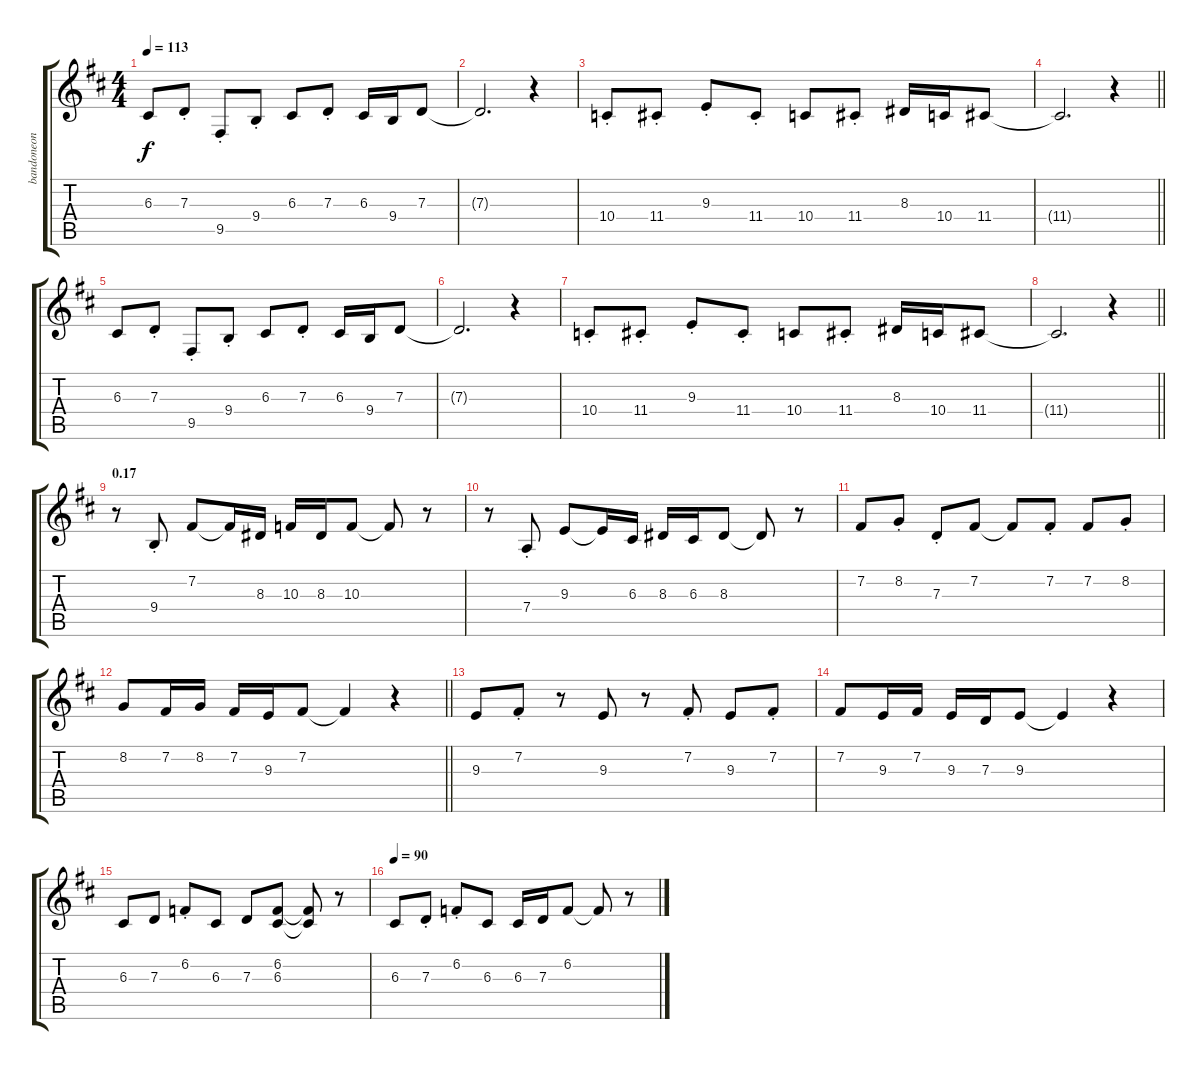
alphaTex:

\track ("bandoneon 3" "bandoneon ") {instrument harmonica}
\staff {score tabs}
\tuning (E4 B3 G3 D3 A2 E2) {hide}
\ts (4 4)
\tempo 113
\clef g2
\ks d
6.3.8{dy f instrument harmonica} 7.3{st}.8 9.5{st}.8 9.4{st}.8 6.3.8 7.3{st}.8 6.3.16 9.4.16 7.3.8 |
7.3{t}.2{d} r.4 |
10.4{st}.8 11.4{st}.8 9.3{st}.8 11.4{st}.8 10.4.8 11.4{st}.8 8.3.16 10.4.16 11.4.8 |
\barLineRight lightlight
11.4{t}.2{d} r.4 |
6.3.8 7.3{st}.8 9.5{st}.8 9.4{st}.8 6.3.8 7.3{st}.8 6.3.16 9.4.16 7.3.8 |
7.3{t}.2{d} r.4 |
10.4{st}.8 11.4{st}.8 9.3{st}.8 11.4{st}.8 10.4.8 11.4{st}.8 8.3.16 10.4.16 11.4.8 |
\barLineRight lightlight
11.4{t}.2{d} r.4 |
\section ("" "0.17")
r.8 9.4{st}.8 7.2.8 7.2{t}.16 8.3.16 10.3.16 8.3.16 10.3.8 10.3{t}.8 r.8 |
r.8 7.4{st}.8 9.3.8 9.3{t}.16 6.3.16 8.3.16 6.3.16 8.3.8 8.3{t}.8 r.8 |
7.2.8 8.2{st}.8 7.3{st}.8 7.2.8 7.2{t}.8 7.2{st}.8 7.2.8 8.2{st}.8 |
\barLineRight lightlight
8.2.8 7.2.16 8.2.16 7.2.16 9.3.16 7.2.8 7.2{t}.4 r.4 |
9.3.8 7.2{st}.8 r.8 9.3.8 r.8 7.2{st}.8 9.3.8 7.2{st}.8 |
7.2.8 9.3.16 7.2.16 9.3.16 7.3.16 9.3.8 9.3{t}.4 r.4 |
6.3.8 7.3.8 6.2{st}.8 6.3.8 7.3.8 (6.2 6.3).8 (6.2{t} 6.3{t}).8 r.8 |
\tempo 90
6.3.8 7.3{st}.8 6.2{st}.8 6.3.8 6.3.16 7.3.16 6.2.8 6.2{t}.8 r.8
